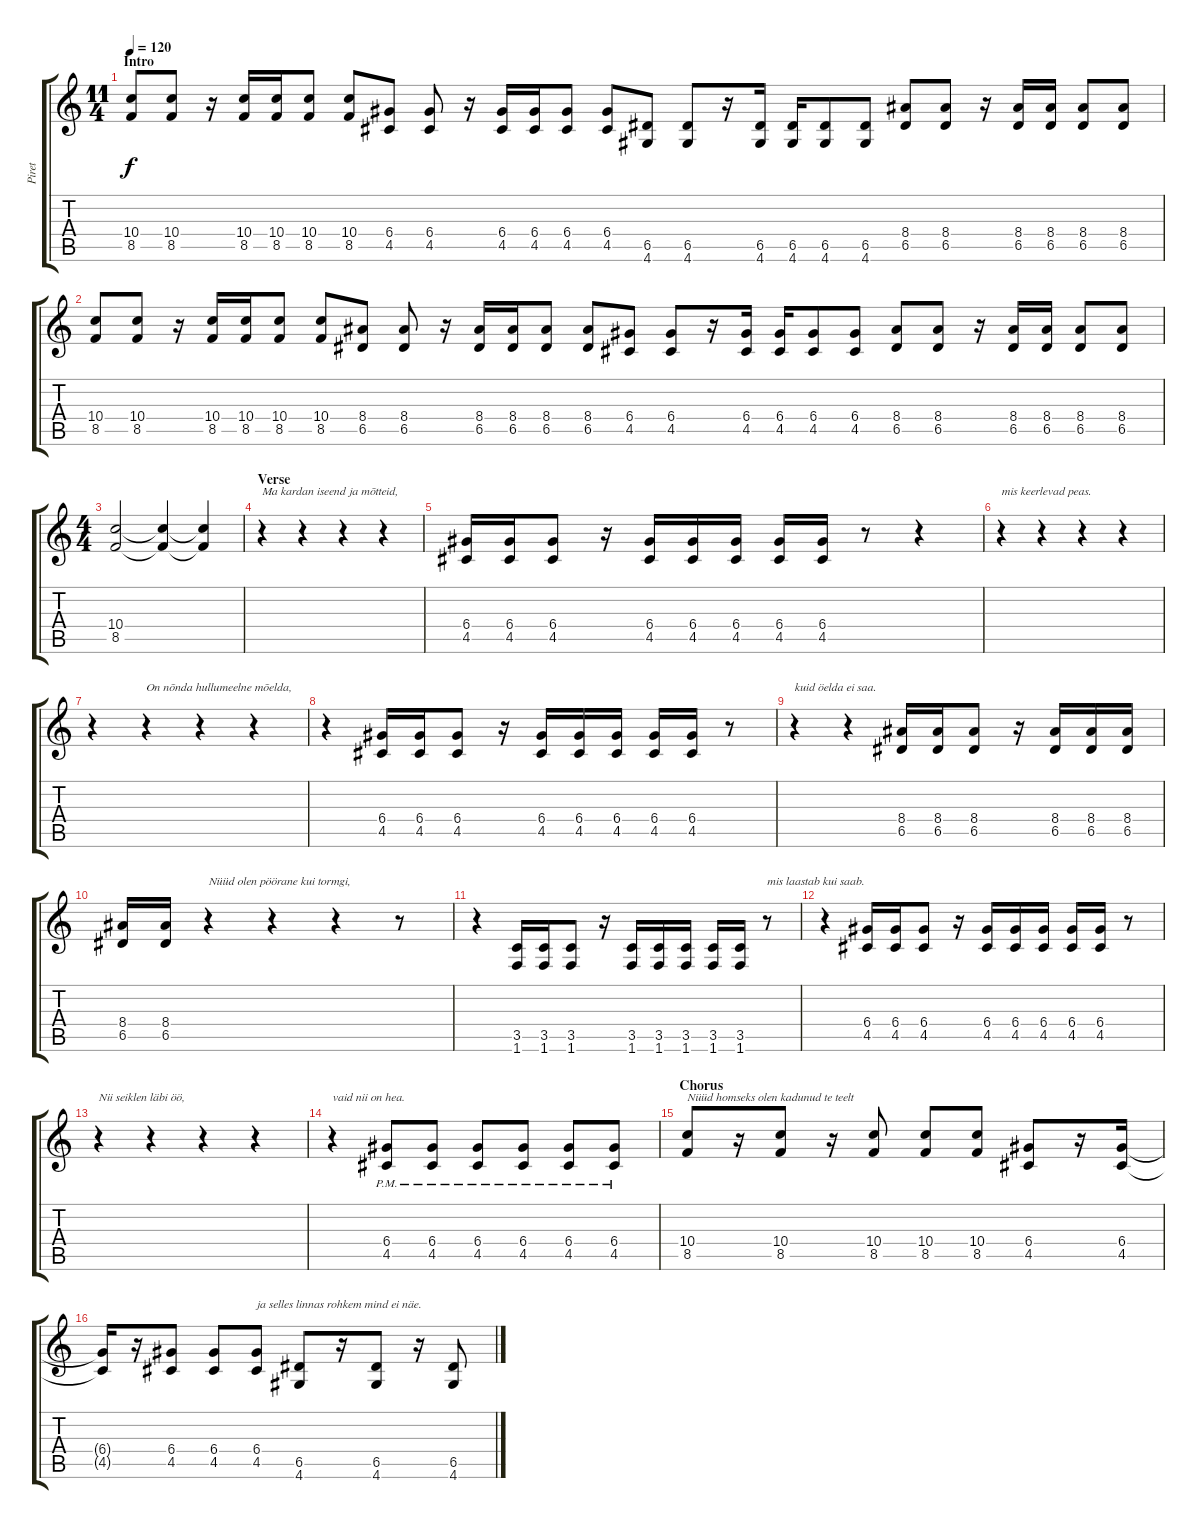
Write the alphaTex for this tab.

\track ("Piret" "Piret") {instrument distortionguitar}
\staff {score tabs}
\tuning (E4 B3 G3 D3 A2 E2) {hide}
\ts (11 4)
\section ("" "Intro")
\tempo 120
\clef g2
\ks c
(10.4 8.5).8{dy f instrument distortionguitar} (10.4 8.5).8 r.16 (10.4 8.5).16 (10.4 8.5).16 (10.4 8.5).8 (10.4 8.5).8 (6.4 4.5).8 (6.4 4.5).8 r.16 (6.4 4.5).16 (6.4 4.5).16 (6.4 4.5).8 (6.4 4.5).8 (6.5 4.6).8 (6.5 4.6).8 r.16 (6.5 4.6).16 (6.5 4.6).16 (6.5 4.6).8 (6.5 4.6).8 (8.4 6.5).8 (8.4 6.5).8 r.16 (8.4 6.5).16 (8.4 6.5).16 (8.4 6.5).8 (8.4 6.5).8 |
(10.4 8.5).8 (10.4 8.5).8 r.16 (10.4 8.5).16 (10.4 8.5).16 (10.4 8.5).8 (10.4 8.5).8 (8.4 6.5).8 (8.4 6.5).8 r.16 (8.4 6.5).16 (8.4 6.5).16 (8.4 6.5).8 (8.4 6.5).8 (6.4 4.5).8 (6.4 4.5).8 r.16 (6.4 4.5).16 (6.4 4.5).16 (6.4 4.5).8 (6.4 4.5).8 (8.4 6.5).8 (8.4 6.5).8 r.16 (8.4 6.5).16 (8.4 6.5).16 (8.4 6.5).8 (8.4 6.5).8 |
\ts (4 4)
(10.4 8.5).2 (10.4{t} 8.5{t}).4{volume 10} (10.4{t} 8.5{t}).4{volume 5} |
\section ("" "Verse")
r.4{txt "Ma kardan iseend ja mõtteid, " volume 13} r.4 r.4 r.4 |
(6.4 4.5).16 (6.4 4.5).16 (6.4 4.5).8 r.16 (6.4 4.5).16 (6.4 4.5).16 (6.4 4.5).16 (6.4 4.5).16 (6.4 4.5).16 r.8 r.4 |
r.4{txt "mis keerlevad peas."} r.4 r.4 r.4 |
r.4 r.4{txt "On nõnda hullumeelne mõelda, "} r.4 r.4 |
r.4 (6.4 4.5).16 (6.4 4.5).16 (6.4 4.5).8 r.16 (6.4 4.5).16 (6.4 4.5).16 (6.4 4.5).16 (6.4 4.5).16 (6.4 4.5).16 r.8 |
r.4{txt "kuid öelda ei saa."} r.4 (8.4 6.5).16 (8.4 6.5).16 (8.4 6.5).8 r.16 (8.4 6.5).16 (8.4 6.5).16 (8.4 6.5).16 |
(8.4 6.5).16 (8.4 6.5).16 r.4{txt "Nüüd olen pöörane kui tormgi,"} r.4 r.4 r.8 |
r.4 (3.5 1.6).16 (3.5 1.6).16 (3.5 1.6).8 r.16 (3.5 1.6).16 (3.5 1.6).16 (3.5 1.6).16 (3.5 1.6).16 (3.5 1.6).16 r.8{txt "mis laastab kui saab."} |
r.4 (6.4 4.5).16 (6.4 4.5).16 (6.4 4.5).8 r.16 (6.4 4.5).16 (6.4 4.5).16 (6.4 4.5).16 (6.4 4.5).16 (6.4 4.5).16 r.8 |
r.4{txt "Nii seiklen läbi öö, "} r.4 r.4 r.4 |
r.4{txt "vaid nii on hea."} (6.4{pm} 4.5{pm}).8 (6.4{pm} 4.5{pm}).8 (6.4{pm} 4.5{pm}).8 (6.4{pm} 4.5{pm}).8 (6.4{pm} 4.5{pm}).8 (6.4{pm} 4.5{pm}).8 |
\section ("" "Chorus")
(10.4 8.5).8{txt "Nüüd homseks olen kadunud te teelt "} r.16 (10.4 8.5).8 r.16 (10.4 8.5).8 (10.4 8.5).8 (10.4 8.5).8 (6.4 4.5).8 r.16 (6.4 4.5).16 |
(6.4{t} 4.5{t}).16 r.16 (6.4 4.5).8 (6.4 4.5).8 (6.4 4.5).8{txt "ja selles linnas rohkem mind ei näe."} (6.5 4.6).8 r.16 (6.5 4.6).8 r.16 (6.5 4.6).8
